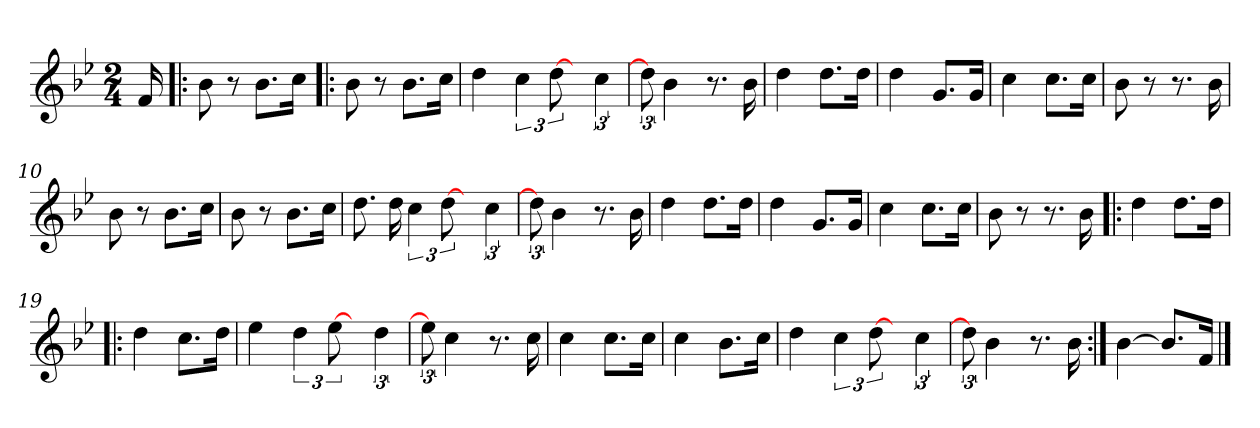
**kern
*part1
*staff1
*clefG2
*k[b-e-]
*B-:
*M2/4
=1
16f
=2|!:
8b-
8r
8.b-\L
16cc\Jk
=3
8b-
8r
8.b-\L
16cc\Jk
=4
4dd
6cc
[12dd
12ryy
6cc
=5
12dd]
4b-
8.r
16b-
=6
4dd
8.dd\L
16dd\Jk
=7
4dd
8.g/L
16g/Jk
=8
4cc
8.cc\L
16cc\Jk
=9
8b-
8r
8.r
16b-
=10
8b-
8r
8.b-\L
16cc\Jk
=11
8b-
8r
8.b-\L
16cc\Jk
=12
8.dd
16dd
6cc
[12dd
12ryy
6cc
=13
12dd]
4b-
8.r
16b-
=14
4dd
8.dd\L
16dd\Jk
=15
4dd
8.g/L
16g/Jk
=16
4cc
8.cc\L
16cc\Jk
=17
8b-
8r
8.r
16b-
=18|!:
4dd
8.dd\L
16dd\Jk
=19
4dd
8.cc\L
16dd\Jk
=20
4ee-
6dd
[12ee-
12ryy
6dd
=21
12ee-]
4cc
8.r
16cc
=22
4cc
8.cc\L
16cc\Jk
=23
4cc
8.b-\L
16cc\Jk
=24
4dd
6cc
[12dd
12ryy
6cc
=25
12dd]
4b-
8.r
16b-
=26:|!
[4b-
8.b-/L]
16f/Jk
==
*-
